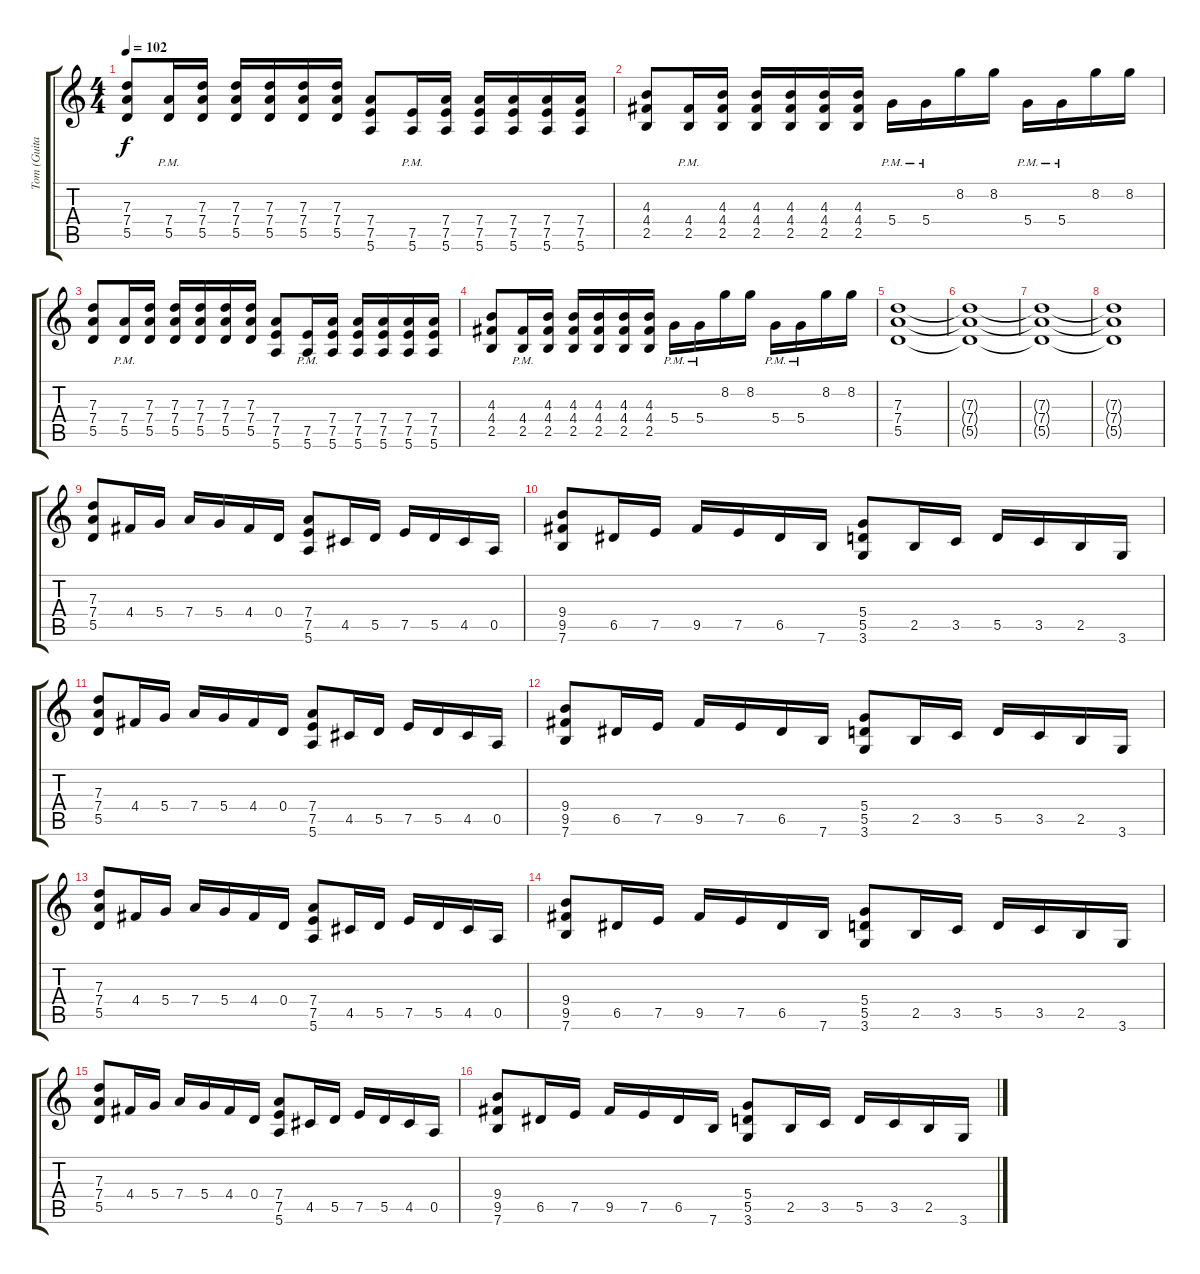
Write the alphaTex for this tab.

\track ("Tom (Guitar)" "Tom (Guita") {instrument distortionguitar}
\staff {score tabs}
\tuning (E4 B3 G3 D3 A2 E2) {hide}
\ts (4 4)
\tempo 102
\clef g2
\ks c
(7.3 7.4 5.5).8{dy f} (7.4{pm} 5.5{pm}).16 (7.3 7.4 5.5).16 (7.3 7.4 5.5).16 (7.3 7.4 5.5).16 (7.3 7.4 5.5).16 (7.3 7.4 5.5).16 (7.4 7.5 5.6).8 (7.5{pm} 5.6{pm}).16 (7.4 7.5 5.6).16 (7.4 7.5 5.6).16 (7.4 7.5 5.6).16 (7.4 7.5 5.6).16 (7.4 7.5 5.6).16 |
(4.3 4.4 2.5).8 (4.4{pm} 2.5{pm}).16 (4.3 4.4 2.5).16 (4.3 4.4 2.5).16 (4.3 4.4 2.5).16 (4.3 4.4 2.5).16 (4.3 4.4 2.5).16 5.4{pm}.16 5.4{pm}.16 8.2.16 8.2.16 5.4{pm}.16 5.4{pm}.16 8.2.16 8.2.16 |
(7.3 7.4 5.5).8 (7.4{pm} 5.5{pm}).16 (7.3 7.4 5.5).16 (7.3 7.4 5.5).16 (7.3 7.4 5.5).16 (7.3 7.4 5.5).16 (7.3 7.4 5.5).16 (7.4 7.5 5.6).8 (7.5{pm} 5.6{pm}).16 (7.4 7.5 5.6).16 (7.4 7.5 5.6).16 (7.4 7.5 5.6).16 (7.4 7.5 5.6).16 (7.4 7.5 5.6).16 |
(4.3 4.4 2.5).8 (4.4{pm} 2.5{pm}).16 (4.3 4.4 2.5).16 (4.3 4.4 2.5).16 (4.3 4.4 2.5).16 (4.3 4.4 2.5).16 (4.3 4.4 2.5).16 5.4{pm}.16 5.4{pm}.16 8.2.16 8.2.16 5.4{pm}.16 5.4{pm}.16 8.2.16 8.2.16 |
(7.3 7.4 5.5).1{volume 4} |
(7.3{t} 7.4{t} 5.5{t}).1 |
(7.3{t} 7.4{t} 5.5{t}).1 |
(7.3{t} 7.4{t} 5.5{t}).1 |
(7.3 7.4 5.5).8{volume 16} 4.4.16 5.4.16 7.4.16 5.4.16 4.4.16 0.4.16 (7.4 7.5 5.6).8 4.5.16 5.5.16 7.5.16 5.5.16 4.5.16 0.5.16 |
(9.4 9.5 7.6).8 6.5.16 7.5.16 9.5.16 7.5.16 6.5.16 7.6.16 (5.4 5.5 3.6).8 2.5.16 3.5.16 5.5.16 3.5.16 2.5.16 3.6.16 |
(7.3 7.4 5.5).8 4.4.16 5.4.16 7.4.16 5.4.16 4.4.16 0.4.16 (7.4 7.5 5.6).8 4.5.16 5.5.16 7.5.16 5.5.16 4.5.16 0.5.16 |
(9.4 9.5 7.6).8 6.5.16 7.5.16 9.5.16 7.5.16 6.5.16 7.6.16 (5.4 5.5 3.6).8 2.5.16 3.5.16 5.5.16 3.5.16 2.5.16 3.6.16 |
(7.3 7.4 5.5).8 4.4.16 5.4.16 7.4.16 5.4.16 4.4.16 0.4.16 (7.4 7.5 5.6).8 4.5.16 5.5.16 7.5.16 5.5.16 4.5.16 0.5.16 |
(9.4 9.5 7.6).8 6.5.16 7.5.16 9.5.16 7.5.16 6.5.16 7.6.16 (5.4 5.5 3.6).8 2.5.16 3.5.16 5.5.16 3.5.16 2.5.16 3.6.16 |
(7.3 7.4 5.5).8 4.4.16 5.4.16 7.4.16 5.4.16 4.4.16 0.4.16 (7.4 7.5 5.6).8 4.5.16 5.5.16 7.5.16 5.5.16 4.5.16 0.5.16 |
(9.4 9.5 7.6).8 6.5.16 7.5.16 9.5.16 7.5.16 6.5.16 7.6.16 (5.4 5.5 3.6).8 2.5.16 3.5.16 5.5.16 3.5.16 2.5.16 3.6.16
